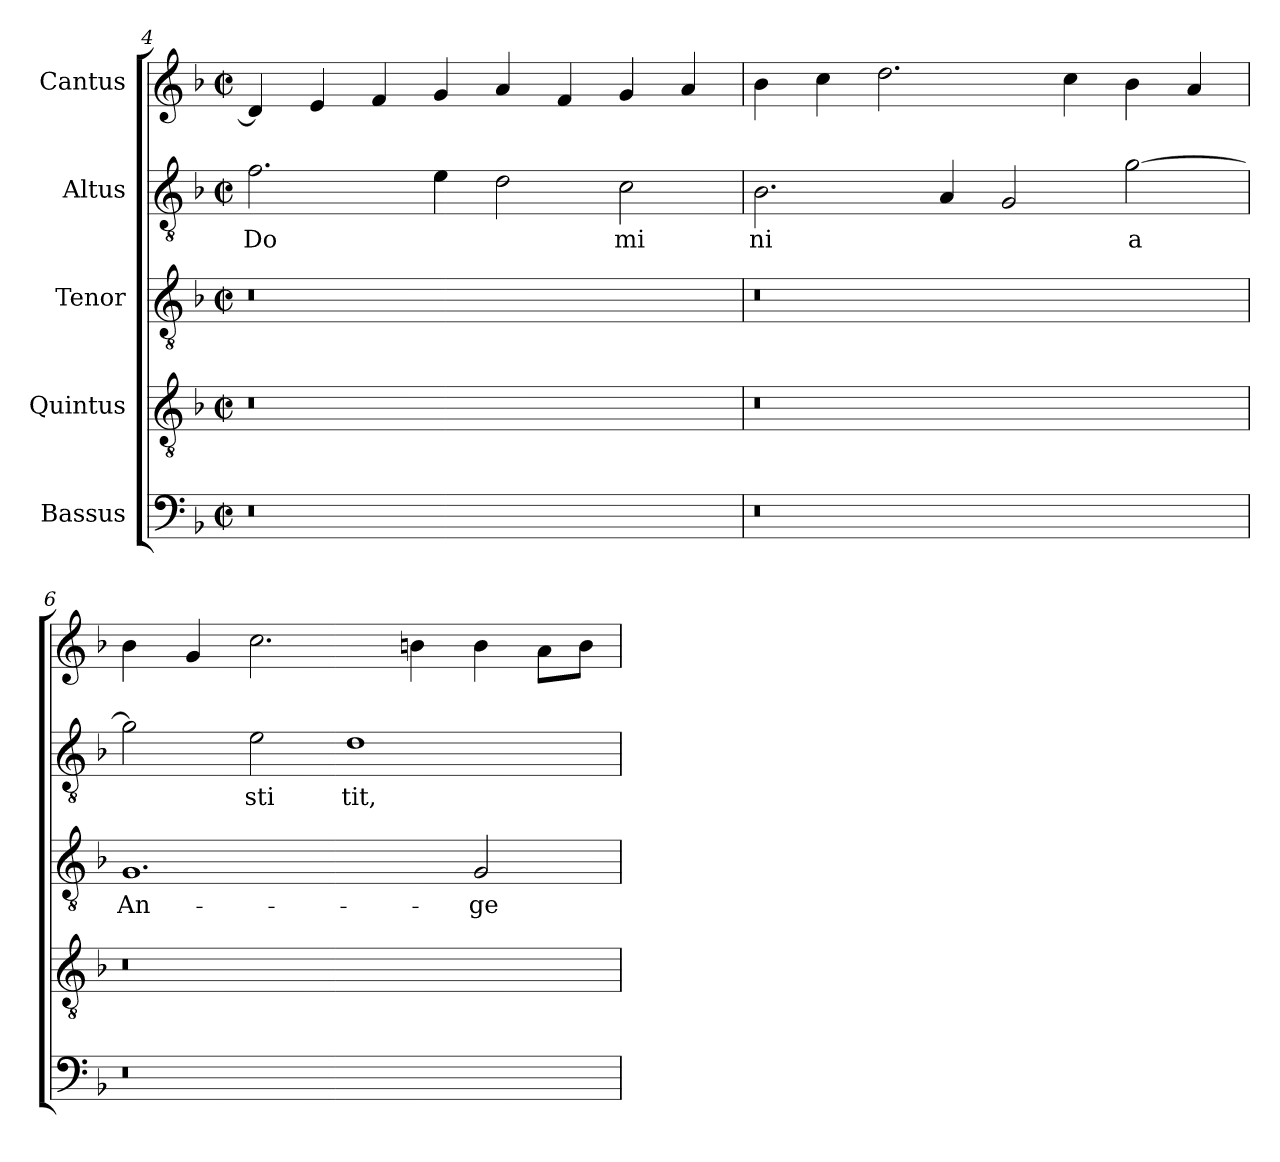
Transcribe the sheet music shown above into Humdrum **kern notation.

**kern	**kern	**kern	**text	**kern	**text	**kern
*part5	*part4	*part3	*part3	*part2	*part2	*part1
*staff5	*staff4	*staff3	*staff3	*staff2	*staff2	*staff1
*I"Bassus	*I"Quintus	*I"Tenor	*	*I"Altus	*	*I"Cantus
*clefF4	*clefGv2	*clefGv2	*	*clefGv2	*	*clefG2
*k[b-]	*k[b-]	*k[b-]	*	*k[b-]	*	*k[b-]
*F:	*F:	*F:	*	*F:	*	*F:
*M2/2	*M2/2	*M2/2	*	*M2/2	*	*M2/2
*met(c|)	*met(c|)	*met(c|)	*	*met(c|)	*	*met(c|)
=4	=4	=4	=4	=4	=4	=4
!	!	!	!	!	!LO:LY:b	!
0r	0r	0r	.	2.f\	Do	4d/]
.	.	.	.	.	.	4e/
.	.	.	.	.	.	4f/
.	.	.	.	4e\	.	4g/
.	.	.	.	2d\	.	4a/
.	.	.	.	.	.	4f/
!	!	!	!	!	!LO:LY:b:cj	!
.	.	.	.	2c\	mi	4g/
.	.	.	.	.	.	4a/
=5	=5	=5	=5	=5	=5	=5
!	!	!	!	!	!LO:LY:b:cj	!
0r	0r	0r	.	2.B-\	ni	4b-\
.	.	.	.	.	.	4cc\
.	.	.	.	.	.	2.dd\
.	.	.	.	4A/	.	.
.	.	.	.	2G/	.	.
.	.	.	.	.	.	4cc\
!	!	!	!	!	!LO:LY:b:cj	!
.	.	.	.	[>2g\	a	4b-\
.	.	.	.	.	.	4a/
!!LO:LB:g=z
=6	=6	=6	=6	=6	=6	=6
!	!	!	!LO:LY:b:cj	!	!	!
0r	0r	1.G	An-	2g\]	.	4b-\
.	.	.	.	.	.	4g/
!	!	!	!	!	!LO:LY:b:cj	!
.	.	.	.	2e\	sti	2.cc\
!	!	!	!	!	!LO:LY:b:cj	!
.	.	.	.	1d	tit,	.
.	.	.	.	.	.	4b\
!	!	!	!LO:LY:b:cj	!	!	!
.	.	2G/	-ge-	.	.	4b\
.	.	.	.	.	.	8a\L
.	.	.	.	.	.	8b\J
=	=	=	=	=	=	=
*-	*-	*-	*-	*-	*-	*-
